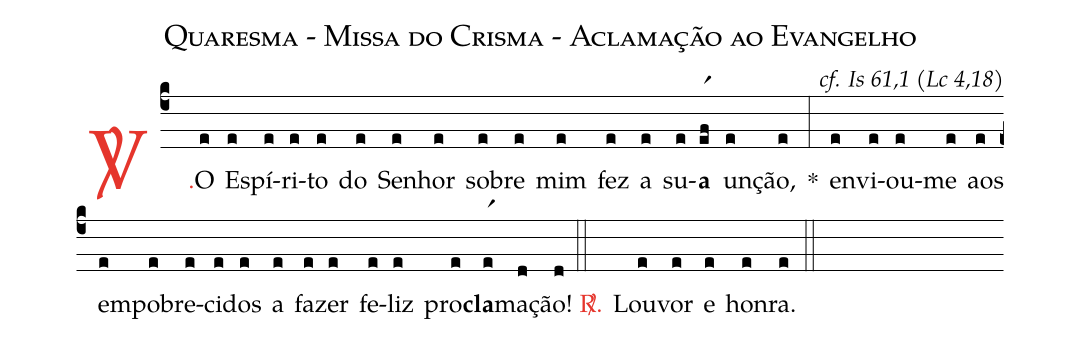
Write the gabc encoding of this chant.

name: Quaresma - Missa do Crisma - Aclamação ao Evangelho;
commentary: cf. Is 61,1 (Lc 4,18);
%%
(c4)

<c><sp>V/</sp>.</c>() O(e) Es(e)pí(e)ri(e)to(e) do(e) Se(e)nhor(e) so(e)bre(e) mim(e) fez(e) a(e) su(e)<b>a</b>(er1f) un(e)ção,(e) *(:) en(e)vi(e)ou-(e)me(e) aos(e) em(e)po(e)bre(e)ci(e)dos(e) a(e) fa(e)zer(e) fe(e)liz(e) pro(e)<b>cla</b>(er1)maç(d)ão!(d)

(::)

<c><sp>R/</sp>.</c>() Lou(e)vor(e) e(e) hon(e)ra.(e)

(::)
